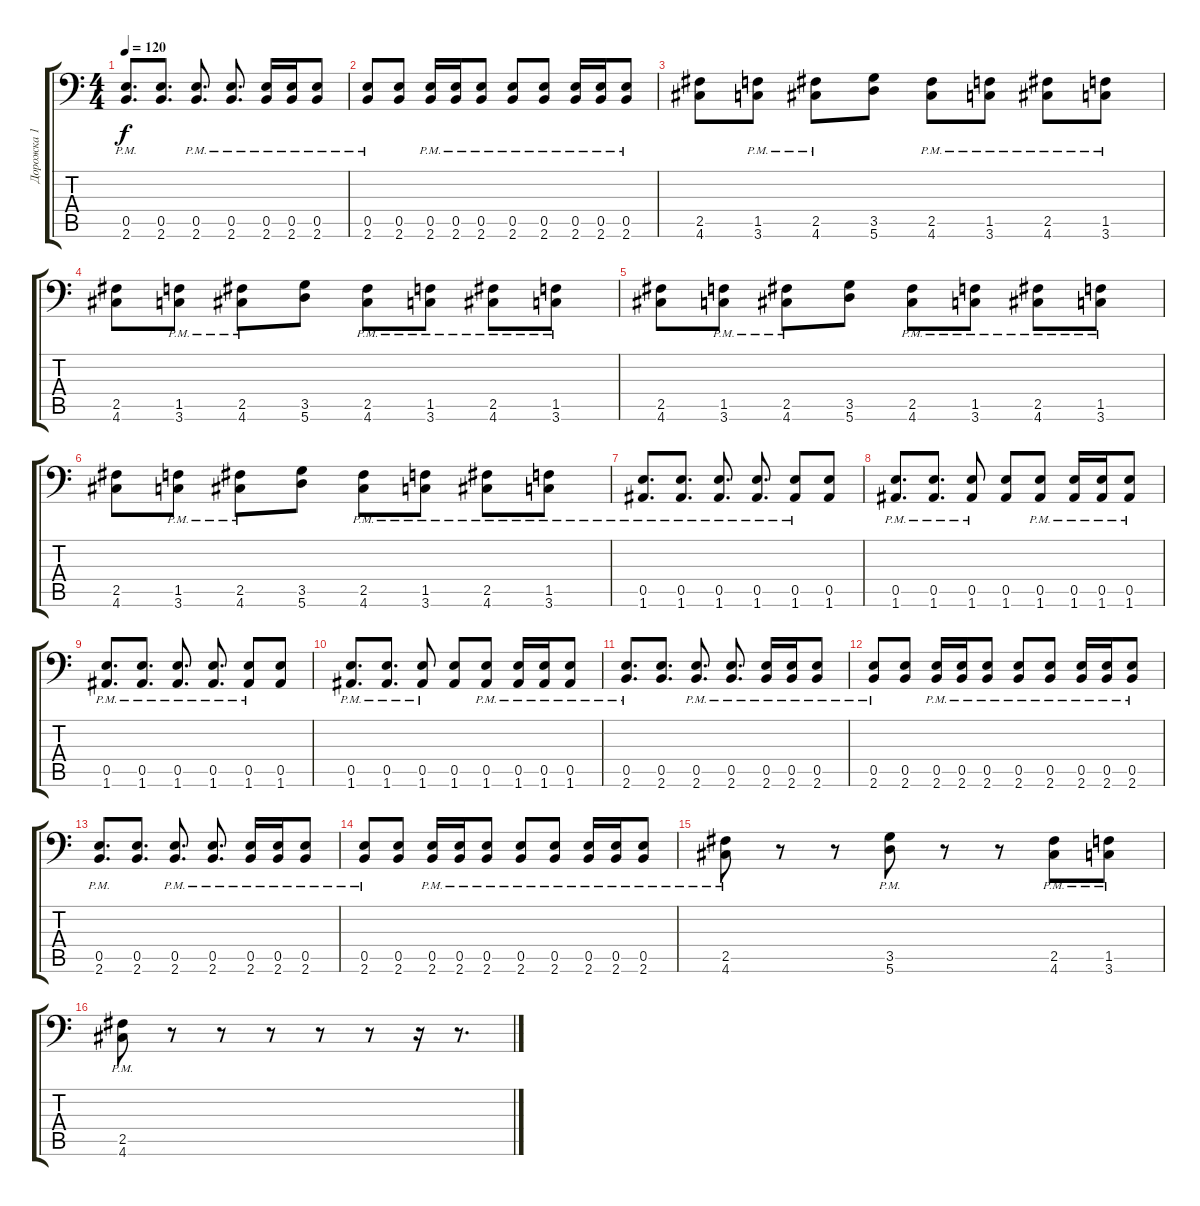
\track ("Дорожка 1" "Дорожка 1") {instrument distortionguitar}
\staff {score tabs}
\tuning (B3 Gb3 D3 A2 E2 A1) {hide}
\ts (4 4)
\tempo 120
\clef f4
\ks c
(0.5{pm} 2.6{pm}).8{d dy f} (0.5 2.6).8{d} (0.5{pm} 2.6{pm}).8{d} (0.5{pm} 2.6{pm}).8{d} (0.5{pm} 2.6{pm}).16 (0.5{pm} 2.6{pm}).16 (0.5{pm} 2.6{pm}).8 |
(0.5{pm} 2.6{pm}).8 (0.5 2.6).8 (0.5{pm} 2.6{pm}).16 (0.5{pm} 2.6{pm}).16 (0.5{pm} 2.6{pm}).8 (0.5{pm} 2.6{pm}).8 (0.5{pm} 2.6{pm}).8 (0.5{pm} 2.6{pm}).16 (0.5{pm} 2.6{pm}).16 (0.5{pm} 2.6{pm}).8 |
(2.5 4.6).8 (1.5{pm} 3.6{pm}).8 (2.5{pm} 4.6{pm}).8 (3.5 5.6).8 (2.5{pm} 4.6{pm}).8 (1.5{pm} 3.6{pm}).8 (2.5{pm} 4.6{pm}).8 (1.5{pm} 3.6{pm}).8 |
(2.5 4.6).8 (1.5{pm} 3.6{pm}).8 (2.5{pm} 4.6{pm}).8 (3.5 5.6).8 (2.5{pm} 4.6{pm}).8 (1.5{pm} 3.6{pm}).8 (2.5{pm} 4.6{pm}).8 (1.5{pm} 3.6{pm}).8 |
(2.5 4.6).8 (1.5{pm} 3.6{pm}).8 (2.5{pm} 4.6{pm}).8 (3.5 5.6).8 (2.5{pm} 4.6{pm}).8 (1.5{pm} 3.6{pm}).8 (2.5{pm} 4.6{pm}).8 (1.5{pm} 3.6{pm}).8 |
(2.5 4.6).8 (1.5{pm} 3.6{pm}).8 (2.5{pm} 4.6{pm}).8 (3.5 5.6).8 (2.5{pm} 4.6{pm}).8 (1.5{pm} 3.6{pm}).8 (2.5{pm} 4.6{pm}).8 (1.5{pm} 3.6{pm}).8 |
(0.5{pm} 1.6{pm}).8{d} (0.5{pm} 1.6{pm}).8{d} (0.5{pm} 1.6{pm}).8{d} (0.5{pm} 1.6{pm}).8{d} (0.5{pm} 1.6{pm}).8 (0.5 1.6).8 |
(0.5{pm} 1.6{pm}).8{d} (0.5{pm} 1.6{pm}).8{d} (0.5{pm} 1.6{pm}).8 (0.5 1.6).8 (0.5{pm} 1.6{pm}).8 (0.5{pm} 1.6{pm}).16 (0.5{pm} 1.6{pm}).16 (0.5{pm} 1.6{pm}).8 |
(0.5{pm} 1.6{pm}).8{d} (0.5{pm} 1.6{pm}).8{d} (0.5{pm} 1.6{pm}).8{d} (0.5{pm} 1.6{pm}).8{d} (0.5{pm} 1.6{pm}).8 (0.5 1.6).8 |
(0.5{pm} 1.6{pm}).8{d} (0.5{pm} 1.6{pm}).8{d} (0.5{pm} 1.6{pm}).8 (0.5 1.6).8 (0.5{pm} 1.6{pm}).8 (0.5{pm} 1.6{pm}).16 (0.5{pm} 1.6{pm}).16 (0.5{pm} 1.6{pm}).8 |
(0.5{pm} 2.6{pm}).8{d} (0.5 2.6).8{d} (0.5{pm} 2.6{pm}).8{d} (0.5{pm} 2.6{pm}).8{d} (0.5{pm} 2.6{pm}).16 (0.5{pm} 2.6{pm}).16 (0.5{pm} 2.6{pm}).8 |
(0.5{pm} 2.6{pm}).8 (0.5 2.6).8 (0.5{pm} 2.6{pm}).16 (0.5{pm} 2.6{pm}).16 (0.5{pm} 2.6{pm}).8 (0.5{pm} 2.6{pm}).8 (0.5{pm} 2.6{pm}).8 (0.5{pm} 2.6{pm}).16 (0.5{pm} 2.6{pm}).16 (0.5{pm} 2.6{pm}).8 |
(0.5{pm} 2.6{pm}).8{d} (0.5 2.6).8{d} (0.5{pm} 2.6{pm}).8{d} (0.5{pm} 2.6{pm}).8{d} (0.5{pm} 2.6{pm}).16 (0.5{pm} 2.6{pm}).16 (0.5{pm} 2.6{pm}).8 |
(0.5{pm} 2.6{pm}).8 (0.5 2.6).8 (0.5{pm} 2.6{pm}).16 (0.5{pm} 2.6{pm}).16 (0.5{pm} 2.6{pm}).8 (0.5{pm} 2.6{pm}).8 (0.5{pm} 2.6{pm}).8 (0.5{pm} 2.6{pm}).16 (0.5{pm} 2.6{pm}).16 (0.5{pm} 2.6{pm}).8 |
(2.5{pm} 4.6{pm}).8 r.8 r.8 (3.5{pm} 5.6{pm}).8 r.8 r.8 (2.5{pm} 4.6{pm}).8 (1.5{pm} 3.6{pm}).8 |
(2.5{pm} 4.6{pm}).8 r.8 r.8 r.8 r.8 r.8 r.16 r.8{d}
